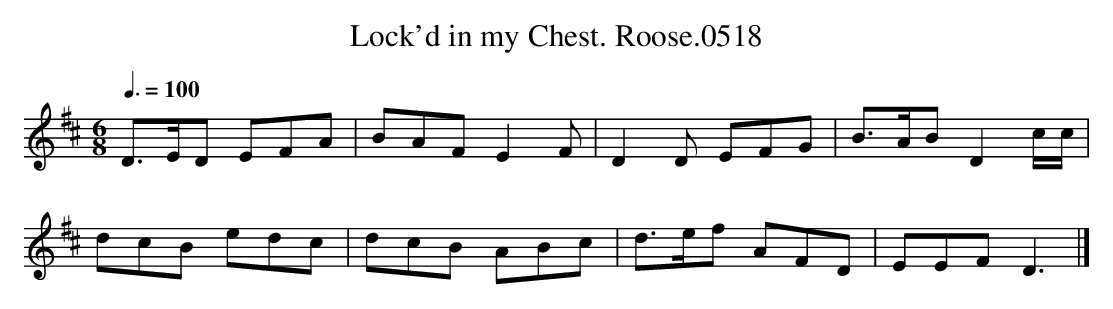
X:1
T:Lock'd in my Chest. Roose.0518
M:6/8
L:1/8
Q:3/8=100
K:D
D>ED EFA |BAFE2F |D2D EFG |B>ABD2c/c/ |
dcB edc |dcB ABc |d>ef AFD |EEFD3 |]
